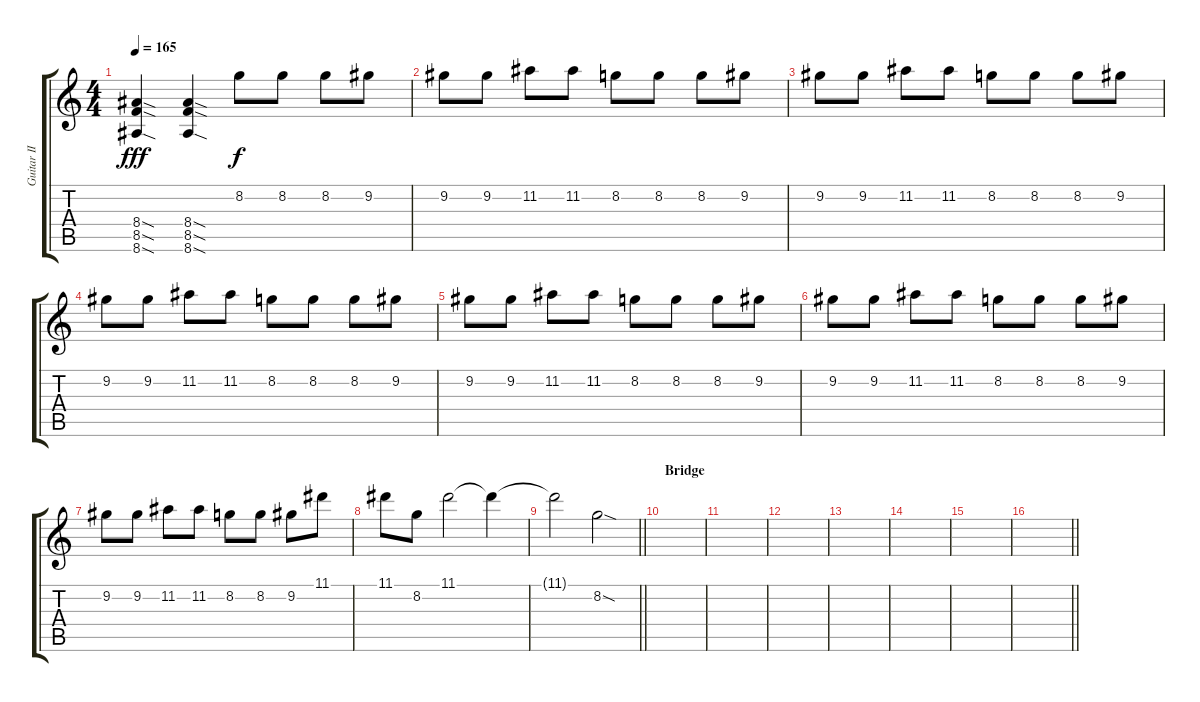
\track ("Guitar II" "Guitar II") {instrument distortionguitar}
\staff {score tabs}
\tuning (E4 B3 G3 D3 A2 D2) {hide}
\ts (4 4)
\tempo 165
\clef g2
\ks c
(8.4{sod} 8.5{sod} 8.6{sod}).4{dy fff volume 11 instrument distortionguitar} (8.4{sod} 8.5{sod} 8.6{sod}).4 8.2.8{dy f} 8.2.8 8.2.8 9.2.8 |
9.2.8 9.2.8 11.2.8 11.2.8 8.2.8 8.2.8 8.2.8 9.2.8 |
9.2.8 9.2.8 11.2.8 11.2.8 8.2.8 8.2.8 8.2.8 9.2.8 |
9.2.8 9.2.8 11.2.8 11.2.8 8.2.8 8.2.8 8.2.8 9.2.8 |
9.2.8 9.2.8 11.2.8 11.2.8 8.2.8 8.2.8 8.2.8 9.2.8 |
9.2.8 9.2.8 11.2.8 11.2.8 8.2.8 8.2.8 8.2.8 9.2.8 |
9.2.8 9.2.8 11.2.8 11.2.8 8.2.8 8.2.8 9.2.8 11.1.8 |
11.1.8 8.2.8 11.1.2 11.1{t}.4 |
\barLineRight lightlight
11.1{t}.2 8.2{sod}.2{volume 0} |
\section ("" "Bridge")
|
|
|
|
|
|
\barLineRight lightlight
